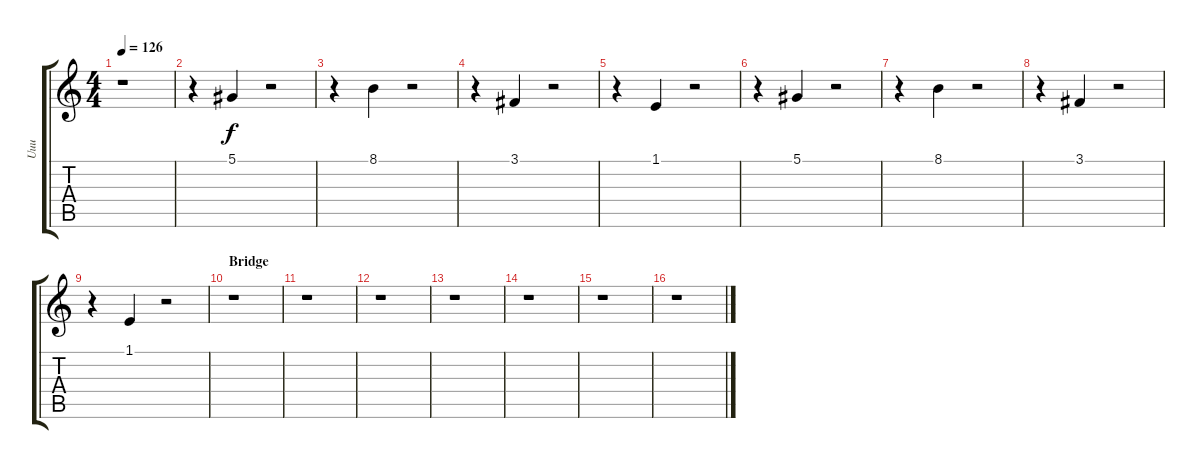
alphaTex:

\track ("Uuu" "Uuu") {instrument voiceoohs}
\staff {score tabs}
\tuning (Eb4 Bb3 Gb3 Db3 Ab2 Eb2) {hide}
\ts (4 4)
\tempo 126
\clef g2
\ks c
r.1{dy f} |
r.4 5.1.4 r.2 |
r.4 8.1.4 r.2 |
r.4 3.1.4 r.2 |
r.4 1.1.4 r.2 |
r.4 5.1.4 r.2 |
r.4 8.1.4 r.2 |
r.4 3.1.4 r.2 |
r.4 1.1.4 r.2 |
\section ("" "Bridge")
r.1 |
r.1 |
r.1 |
r.1 |
r.1 |
r.1 |
r.1
